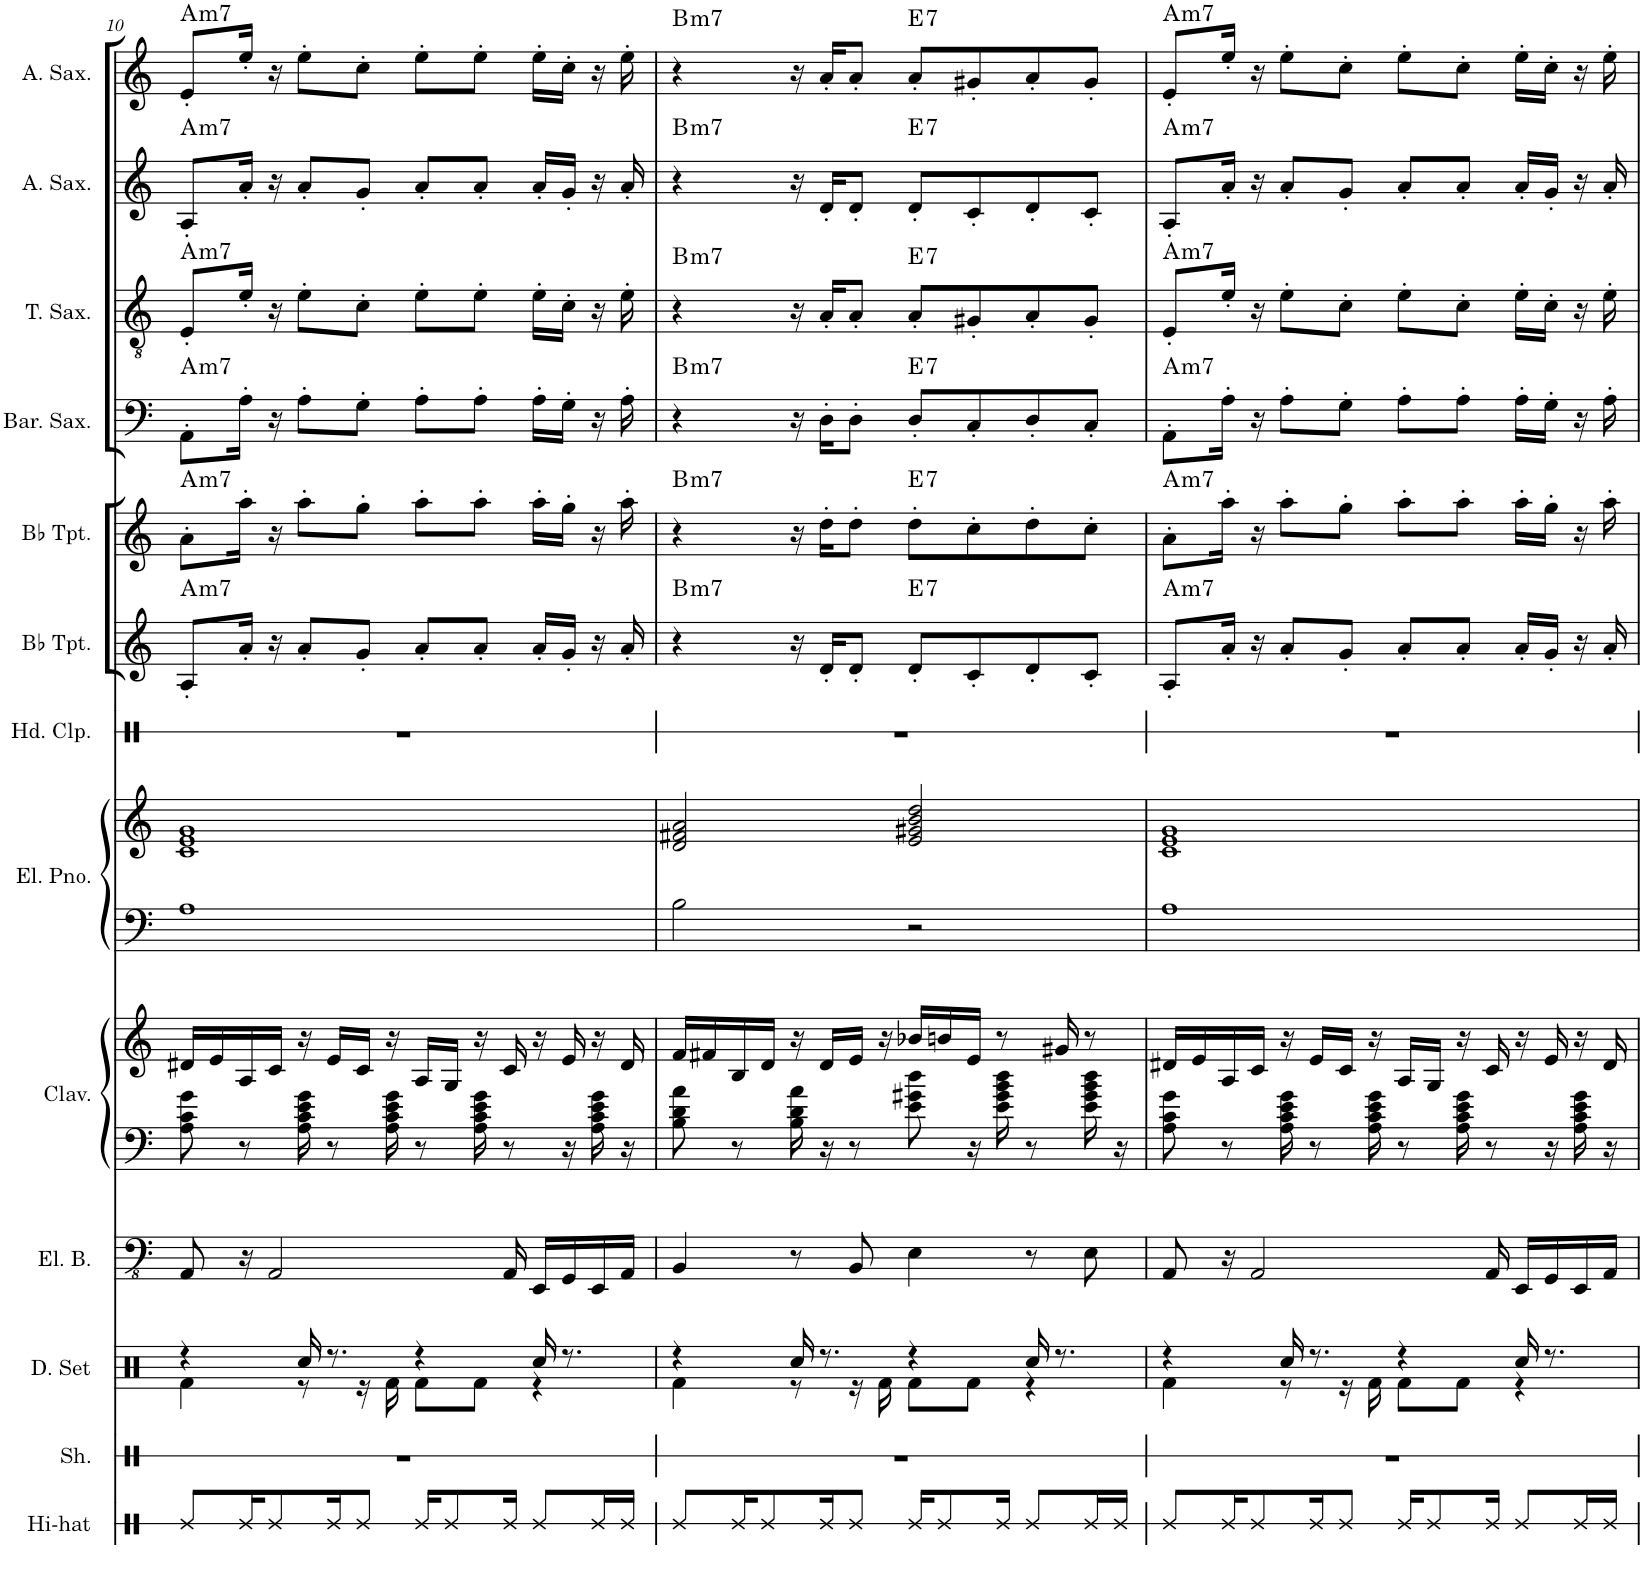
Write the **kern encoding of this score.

**kern	**kern	**kern	**kern	**kern	**kern	**kern	**kern	**kern	**kern	**kern	**harte	**kern	**harte	**kern	**harte	**kern	**kern	**harte
*part13	*part12	*part11	*part10	*part9	*part9	*part8	*part8	*part7	*part6	*part5	*part5	*part4	*part4	*part3	*part3	*part2	*part1	*part1
*staff15	*staff14	*staff13	*staff12	*staff11	*staff10	*staff9	*staff8	*staff7	*staff6	*staff5	*	*staff4	*	*staff3	*	*staff2	*staff1	*
*I"Hi-hat	*I"Shaker	*I"Drumset	*I"Electric Bass	*I"Clavinet	*	*I"Electric Piano	*	*I"Hand Clap	*I"Bb Trumpet	*I"Bb Trumpet	*	*I"Baritone Saxophone	*	*I"Tenor Saxophone	*	*I"Alto Saxophone	*I"Alto Saxophone	*
*I'Hi-hat	*I'Sh.	*I'D. Set	*I'El. B.	*I'Clav.	*	*I'El. Pno.	*	*I'Hd. Clp.	*I'Bb Tpt.	*I'Bb Tpt.	*	*I'Bar. Sax.	*	*I'T. Sax.	*	*I'A. Sax.	*I'A. Sax.	*
!!LO:PB:g=z
*clefX	*clefX	*clefX	*clefFv4	*clefF4	*clefG2	*clefF4	*clefG2	*clefX	*clefG2	*clefG2	*	*clefF4	*	*clefGv2	*	*clefG2	*clefG2	*
*	*	*	*	*	*	*	*	*	*ITrd1c2	*ITrd1c2	*	*ITrd12c21	*	*ITrd8c14	*	*ITrd5c9	*ITrd5c9	*
*k[]	*k[]	*k[]	*k[]	*k[]	*k[]	*k[]	*k[]	*k[]	*k[]	*k[]	*	*k[]	*	*k[]	*	*k[]	*k[]	*
*M4/4	*M4/4	*M4/4	*M4/4	*M4/4	*M4/4	*M4/4	*M4/4	*M4/4	*M4/4	*M4/4	*	*M4/4	*	*M4/4	*	*M4/4	*M4/4	*
=10	=10	=10	=10	=10	=10	=10	=10	=10	=10	=10	=10	=10	=10	=10	=10	=10	=10	=10
*	*	*^	*	*	*	*	*	*	*	*	*	*	*	*	*	*	*	*
!	!	!	!	!	!	!	!	!	!	!	!	!LO:H:kt=m7	!	!LO:H:kt=m7	!	!LO:H:kt=m7	!	!	!LO:H:kt=m7
8Re/L	1r	4r	4Rf\	8AAA/	8A\ 8c\ 8g\	16d#X/LL	1A	1c 1e 1g	1r	8A'/L	8a'\L	A:min7	8AA'\L	A:min7	8E'/L	A:min7	8A'/L	8e'/L	A:min7
.	.	.	.	.	.	16e/	.	.	.	.	.	.	.	.	.	.	.	.	.
16Re/K	.	.	.	16r	8r	16A/	.	.	.	16a'/Jk	16aa'\Jk	.	16A'\Jk	.	16e'/Jk	.	16a'/Jk	16ee'/Jk	.
8Re/	.	.	.	2AAA/	.	16c/JJ	.	.	.	16r	16r	.	16r	.	16r	.	16r	16r	.
.	.	16Rcc/	8r	.	16A\ 16c\ 16e\ 16g\	16r	.	.	.	8a'/L	8aa'\L	.	8A'\L	.	8e'\L	.	8a'/L	8ee'\L	.
16Re/K	.	8.r	.	.	8r	16e/LL	.	.	.	.	.	.	.	.	.	.	.	.	.
8Re/J	.	.	16r	.	.	16c/JJ	.	.	.	8g'/J	8gg'\J	.	8G'\J	.	8c'\J	.	8g'/J	8cc'\J	.
.	.	.	16Rf\	.	16A\ 16c\ 16e\ 16g\	16r	.	.	.	.	.	.	.	.	.	.	.	.	.
16Re/KL	.	4r	8Rf\L	.	8r	16A/LL	.	.	.	8a'/L	8aa'\L	.	8A'\L	.	8e'\L	.	8a'/L	8ee'\L	.
8Re/	.	.	.	.	.	16G/JJ	.	.	.	.	.	.	.	.	.	.	.	.	.
.	.	.	8Rf\J	.	16A\ 16c\ 16e\ 16g\	16r	.	.	.	8a'/J	8aa'\J	.	8A'\J	.	8e'\J	.	8a'/J	8ee'\J	.
16Re/Jk	.	.	.	16AAA/	8r	16c/	.	.	.	.	.	.	.	.	.	.	.	.	.
8Re/L	.	16Rcc/	4r	16EEE/LL	.	16r	.	.	.	16a'/LL	16aa'\LL	.	16A'\LL	.	16e'\LL	.	16a'/LL	16ee'\LL	.
.	.	8.r	.	16GGG/	16r	16e/	.	.	.	16g'/JJ	16gg'\JJ	.	16G'\JJ	.	16c'\JJ	.	16g'/JJ	16cc'\JJ	.
16Re/L	.	.	.	16EEE/	16A\ 16c\ 16e\ 16g\	16r	.	.	.	16r	16r	.	16r	.	16r	.	16r	16r	.
16Re/JJ	.	.	.	16AAA/JJ	16r	16d#/	.	.	.	16a'/	16aa'\	.	16A'\	.	16e'\	.	16a'/	16ee'\	.
=11	=11	=11	=11	=11	=11	=11	=11	=11	=11	=11	=11	=11	=11	=11	=11	=11	=11	=11	=11
!	!	!	!	!	!	!	!	!	!	!	!	!LO:H:kt=m7	!	!LO:H:kt=m7	!	!LO:H:kt=m7	!	!	!LO:H:kt=m7
8Re/L	1r	4r	4Rf\	4BBB/	8B\ 8d\ 8a\	16f/LL	2B\	2d/ 2f#X/ 2a/	1r	4r	4r	B:min7	4r	B:min7	4r	B:min7	4r	4r	B:min7
.	.	.	.	.	.	16f#X/	.	.	.	.	.	.	.	.	.	.	.	.	.
16Re/K	.	.	.	.	8r	16B/	.	.	.	.	.	.	.	.	.	.	.	.	.
8Re/	.	.	.	.	.	16d/JJ	.	.	.	.	.	.	.	.	.	.	.	.	.
.	.	16Rcc/	8r	8r	16B\ 16d\ 16a\	16r	.	.	.	16r	16r	.	16r	.	16r	.	16r	16r	.
16Re/K	.	8.r	.	.	16r	16d/LL	.	.	.	16d'/KL	16dd'\KL	.	16D'\KL	.	16A'/KL	.	16d'/KL	16a'/KL	.
8Re/J	.	.	16r	8BBB/	8r	16e/JJ	.	.	.	8d'/J	8dd'\J	.	8D'\J	.	8A'/J	.	8d'/J	8a'/J	.
.	.	.	16Rf\	.	.	16r	.	.	.	.	.	.	.	.	.	.	.	.	.
!	!	!	!	!	!	!	!	!	!	!	!	!LO:H:kt=7	!	!LO:H:kt=7	!	!LO:H:kt=7	!	!	!LO:H:kt=7
16Re/KL	.	4r	8Rf\L	4EE\	8e\ 8g#X\ 8dd\	16b-X/LL	2r	2e/ 2g#X/ 2b/ 2dd/	.	8d'/L	8dd'\L	E:7	8D'/L	E:7	8A'/L	E:7	8d'/L	8a'/L	E:7
8Re/	.	.	.	.	.	16bn/	.	.	.	.	.	.	.	.	.	.	.	.	.
.	.	.	8Rf\J	.	16r	16e/JJ	.	.	.	8c'/	8cc'\	.	8C'/	.	8G#X'/	.	8c'/	8g#X'/	.
16Re/Jk	.	.	.	.	16e\ 16g#\ 16b\ 16dd\	8r	.	.	.	.	.	.	.	.	.	.	.	.	.
8Re/L	.	16Rcc/	4r	8r	8r	.	.	.	.	8d'/	8dd'\	.	8D'/	.	8A'/	.	8d'/	8a'/	.
.	.	8.r	.	.	.	16g#X/	.	.	.	.	.	.	.	.	.	.	.	.	.
16Re/L	.	.	.	8EE\	16e\ 16g#\ 16b\ 16dd\	8r	.	.	.	8c'/J	8cc'\J	.	8C'/J	.	8G#'/J	.	8c'/J	8g#'/J	.
16Re/JJ	.	.	.	.	16r	.	.	.	.	.	.	.	.	.	.	.	.	.	.
=12	=12	=12	=12	=12	=12	=12	=12	=12	=12	=12	=12	=12	=12	=12	=12	=12	=12	=12	=12
!	!	!	!	!	!	!	!	!	!	!	!	!LO:H:kt=m7	!	!LO:H:kt=m7	!	!LO:H:kt=m7	!	!	!LO:H:kt=m7
8Re/L	1r	4r	4Rf\	8AAA/	8A\ 8c\ 8g\	16d#X/LL	1A	1c 1e 1g	1r	8A'/L	8a'\L	A:min7	8AA'\L	A:min7	8E'/L	A:min7	8A'/L	8e'/L	A:min7
.	.	.	.	.	.	16e/	.	.	.	.	.	.	.	.	.	.	.	.	.
16Re/K	.	.	.	16r	8r	16A/	.	.	.	16a'/Jk	16aa'\Jk	.	16A'\Jk	.	16e'/Jk	.	16a'/Jk	16ee'/Jk	.
8Re/	.	.	.	2AAA/	.	16c/JJ	.	.	.	16r	16r	.	16r	.	16r	.	16r	16r	.
.	.	16Rcc/	8r	.	16A\ 16c\ 16e\ 16g\	16r	.	.	.	8a'/L	8aa'\L	.	8A'\L	.	8e'\L	.	8a'/L	8ee'\L	.
16Re/K	.	8.r	.	.	8r	16e/LL	.	.	.	.	.	.	.	.	.	.	.	.	.
8Re/J	.	.	16r	.	.	16c/JJ	.	.	.	8g'/J	8gg'\J	.	8G'\J	.	8c'\J	.	8g'/J	8cc'\J	.
.	.	.	16Rf\	.	16A\ 16c\ 16e\ 16g\	16r	.	.	.	.	.	.	.	.	.	.	.	.	.
16Re/KL	.	4r	8Rf\L	.	8r	16A/LL	.	.	.	8a'/L	8aa'\L	.	8A'\L	.	8e'\L	.	8a'/L	8ee'\L	.
8Re/	.	.	.	.	.	16G/JJ	.	.	.	.	.	.	.	.	.	.	.	.	.
.	.	.	8Rf\J	.	16A\ 16c\ 16e\ 16g\	16r	.	.	.	8a'/J	8aa'\J	.	8A'\J	.	8c'\J	.	8a'/J	8cc'\J	.
16Re/Jk	.	.	.	16AAA/	8r	16c/	.	.	.	.	.	.	.	.	.	.	.	.	.
8Re/L	.	16Rcc/	4r	16EEE/LL	.	16r	.	.	.	16a'/LL	16aa'\LL	.	16A'\LL	.	16e'\LL	.	16a'/LL	16ee'\LL	.
.	.	8.r	.	16GGG/	16r	16e/	.	.	.	16g'/JJ	16gg'\JJ	.	16G'\JJ	.	16c'\JJ	.	16g'/JJ	16cc'\JJ	.
16Re/L	.	.	.	16EEE/	16A\ 16c\ 16e\ 16g\	16r	.	.	.	16r	16r	.	16r	.	16r	.	16r	16r	.
16Re/JJ	.	.	.	16AAA/JJ	16r	16d#/	.	.	.	16a'/	16aa'\	.	16A'\	.	16e'\	.	16a'/	16ee'\	.
*	*	*v	*v	*	*	*	*	*	*	*	*	*	*	*	*	*	*	*	*
=	=	=	=	=	=	=	=	=	=	=	=	=	=	=	=	=	=	=
*-	*-	*-	*-	*-	*-	*-	*-	*-	*-	*-	*-	*-	*-	*-	*-	*-	*-	*-
